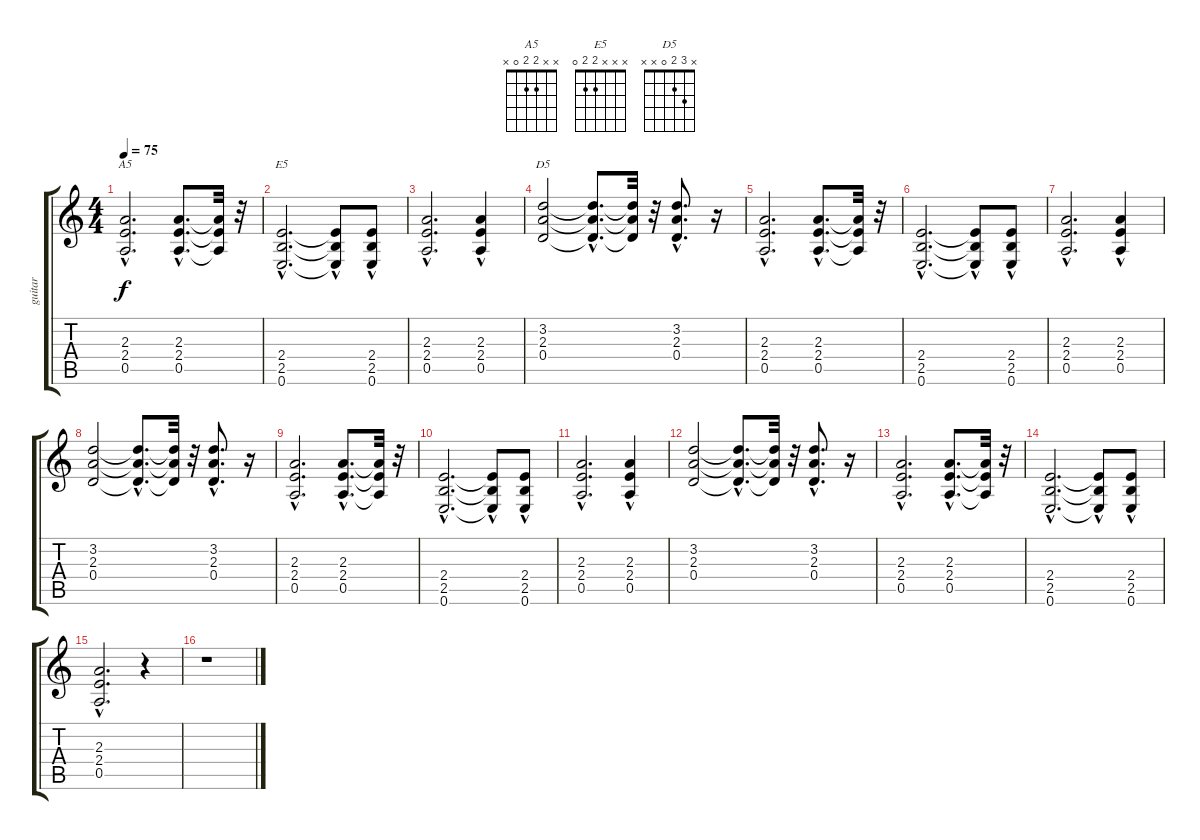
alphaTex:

\track ("guitar" "guitar") {instrument distortionguitar}
\staff {score tabs}
\tuning (E4 B3 G3 D3 A2 E2) {hide}
\chord ("A5" x x 2 2 0 x)
\chord ("E5" x x x 2 2 0)
\chord ("D5" x 3 2 0 x x)
\ts (4 4)
\tempo 75
\clef g2
\ks c
(2.3 2.4{hac} 0.5).2{d ch "A5" dy f} (2.3{hac} 2.4{hac} 0.5{hac}).8{d} (2.3{t} 2.4{t} 0.5{t}).32 r.32 |
(2.4{hac} 2.5{hac} 0.6{hac}).2{d ch "E5"} (2.4{hac t} 2.5{hac t} 0.6{t}).8 (2.4 2.5{hac} 0.6{hac}).8 |
(2.3 2.4{hac} 0.5).2{d} (2.3{hac} 2.4{hac} 0.5).4 |
(3.2 2.3 0.4).2{ch "D5"} (3.2{hac t} 2.3{hac t} 0.4{hac t}).8{d} (3.2{t} 2.3{t} 0.4{t}).32 r.32 (3.2{hac} 2.3{hac} 0.4{hac}).8{d} r.16 |
(2.3 2.4{hac} 0.5).2{d} (2.3{hac} 2.4{hac} 0.5{hac}).8{d} (2.3{t} 2.4{t} 0.5{t}).32 r.32 |
(2.4{hac} 2.5{hac} 0.6{hac}).2{d} (2.4{hac t} 2.5{hac t} 0.6{t}).8 (2.4 2.5{hac} 0.6{hac}).8 |
(2.3 2.4{hac} 0.5).2{d} (2.3{hac} 2.4{hac} 0.5).4 |
(3.2 2.3 0.4).2 (3.2{hac t} 2.3{hac t} 0.4{hac t}).8{d} (3.2{t} 2.3{t} 0.4{t}).32 r.32 (3.2{hac} 2.3{hac} 0.4{hac}).8{d} r.16 |
(2.3 2.4{hac} 0.5).2{d} (2.3{hac} 2.4{hac} 0.5{hac}).8{d} (2.3{t} 2.4{t} 0.5{t}).32 r.32 |
(2.4{hac} 2.5{hac} 0.6{hac}).2{d} (2.4{hac t} 2.5{hac t} 0.6{t}).8 (2.4 2.5{hac} 0.6{hac}).8 |
(2.3 2.4{hac} 0.5).2{d} (2.3{hac} 2.4{hac} 0.5).4 |
(3.2 2.3 0.4).2 (3.2{hac t} 2.3{hac t} 0.4{hac t}).8{d} (3.2{t} 2.3{t} 0.4{t}).32 r.32 (3.2{hac} 2.3{hac} 0.4{hac}).8{d} r.16 |
(2.3 2.4{hac} 0.5).2{d} (2.3{hac} 2.4{hac} 0.5{hac}).8{d} (2.3{t} 2.4{t} 0.5{t}).32 r.32 |
(2.4{hac} 2.5{hac} 0.6{hac}).2{d} (2.4{hac t} 2.5{hac t} 0.6{t}).8 (2.4 2.5{hac} 0.6{hac}).8 |
(2.3 2.4{hac} 0.5).2{d} r.4 |
r.1
